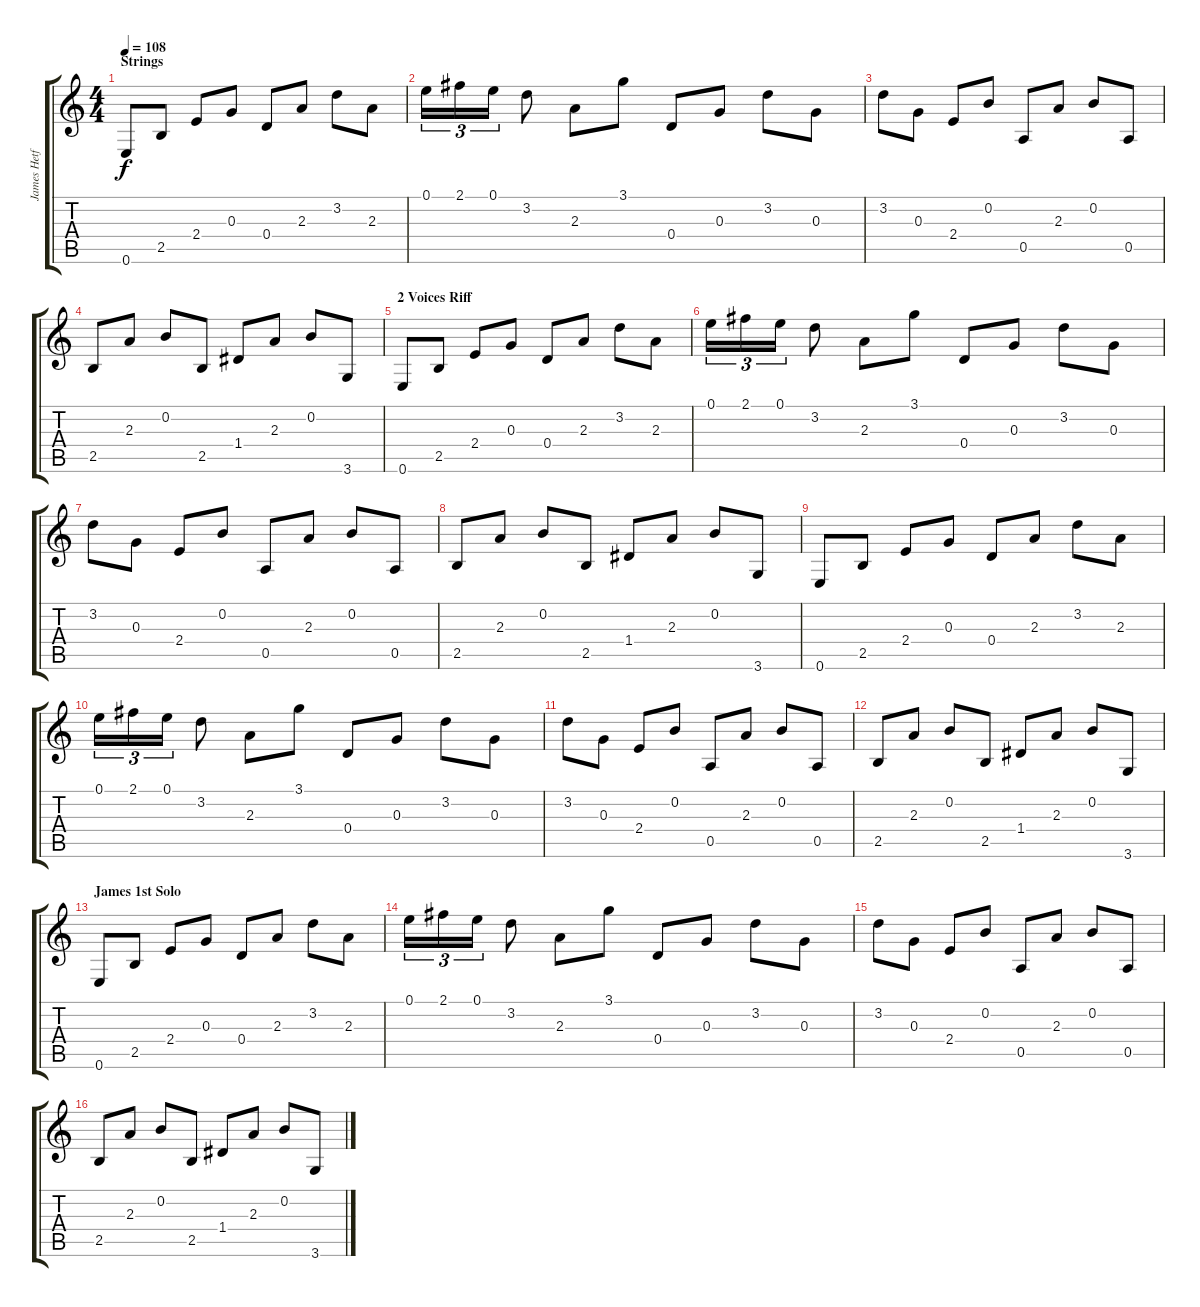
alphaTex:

\track ("James Hetfield (clean guitar)" "James Hetf") {instrument acousticguitarsteel}
\staff {score tabs}
\tuning (E4 B3 G3 D3 A2 E2) {hide}
\ts (4 4)
\section ("" "Strings")
\tempo 108
\clef g2
\ks c
0.6.8{dy f} 2.5.8 2.4.8 0.3.8 0.4.8 2.3.8 3.2.8 2.3.8 |
0.1.16{tu (3 2)} 2.1.16{tu (3 2)} 0.1.16{tu (3 2)} 3.2.8 2.3.8 3.1.8 0.4.8 0.3.8 3.2.8 0.3.8 |
3.2.8 0.3.8 2.4.8 0.2.8 0.5.8 2.3.8 0.2.8 0.5.8 |
2.5.8 2.3.8 0.2.8 2.5.8 1.4.8 2.3.8 0.2.8 3.6.8 |
\section ("" "2 Voices Riff")
0.6.8 2.5.8 2.4.8 0.3.8 0.4.8 2.3.8 3.2.8 2.3.8 |
0.1.16{tu (3 2)} 2.1.16{tu (3 2)} 0.1.16{tu (3 2)} 3.2.8 2.3.8 3.1.8 0.4.8 0.3.8 3.2.8 0.3.8 |
3.2.8 0.3.8 2.4.8 0.2.8 0.5.8 2.3.8 0.2.8 0.5.8 |
2.5.8 2.3.8 0.2.8 2.5.8 1.4.8 2.3.8 0.2.8 3.6.8 |
0.6.8 2.5.8 2.4.8 0.3.8 0.4.8 2.3.8 3.2.8 2.3.8 |
0.1.16{tu (3 2)} 2.1.16{tu (3 2)} 0.1.16{tu (3 2)} 3.2.8 2.3.8 3.1.8 0.4.8 0.3.8 3.2.8 0.3.8 |
3.2.8 0.3.8 2.4.8 0.2.8 0.5.8 2.3.8 0.2.8 0.5.8 |
2.5.8 2.3.8 0.2.8 2.5.8 1.4.8 2.3.8 0.2.8 3.6.8 |
\section ("" "James 1st Solo")
0.6.8 2.5.8 2.4.8 0.3.8 0.4.8 2.3.8 3.2.8 2.3.8 |
0.1.16{tu (3 2)} 2.1.16{tu (3 2)} 0.1.16{tu (3 2)} 3.2.8 2.3.8 3.1.8 0.4.8 0.3.8 3.2.8 0.3.8 |
3.2.8 0.3.8 2.4.8 0.2.8 0.5.8 2.3.8 0.2.8 0.5.8 |
2.5.8 2.3.8 0.2.8 2.5.8 1.4.8 2.3.8 0.2.8 3.6.8
